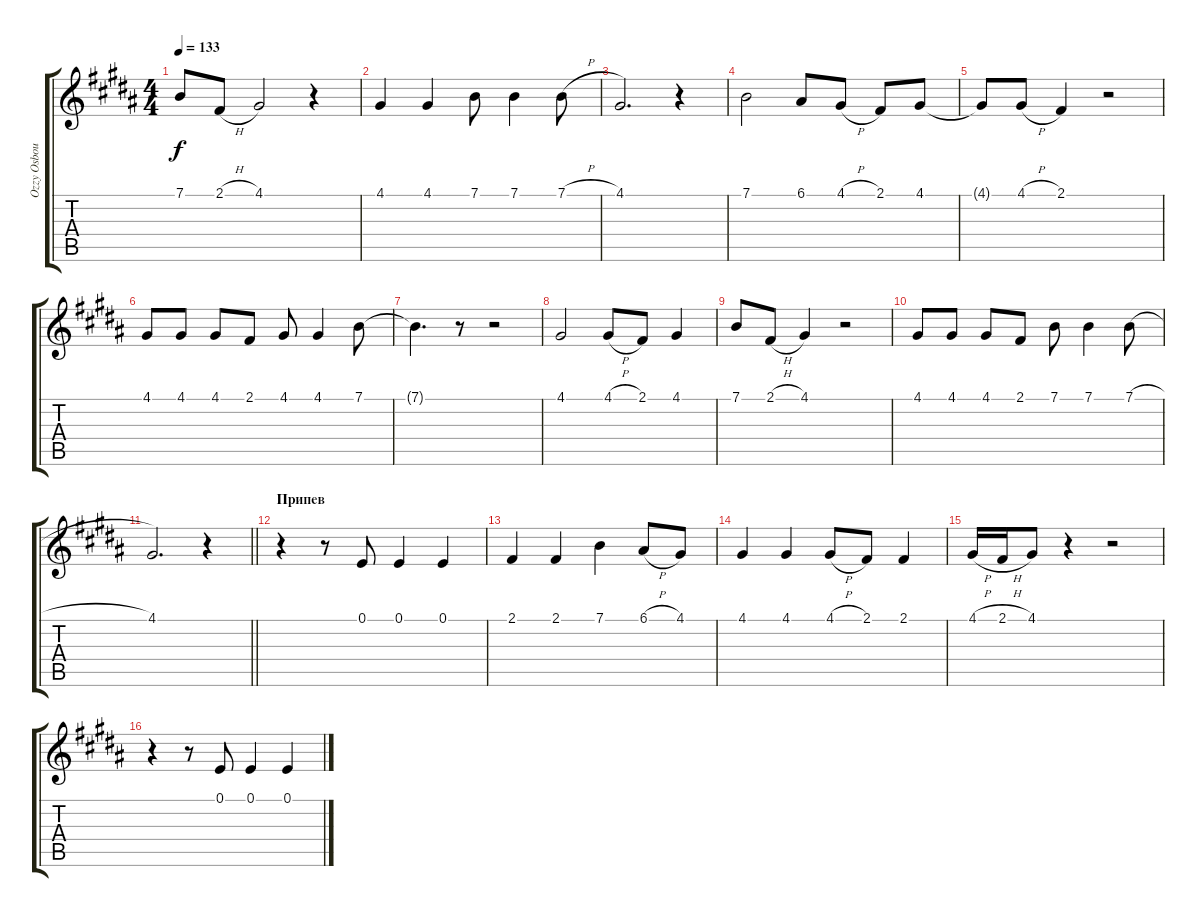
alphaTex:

\track ("Ozzy Osbourne" "Ozzy Osbou") {instrument viola}
\staff {score tabs}
\tuning (E4 B3 G3 D3 A2 E2) {hide}
\ts (4 4)
\tempo 133
\clef g2
\ks b
7.1.8{dy f} 2.1{h}.8 4.1.2 r.4 |
4.1.4 4.1.4 7.1.8 7.1.4 7.1{h}.8 |
4.1.2{d} r.4 |
7.1.2 6.1.8 4.1{h}.8 2.1.8 4.1.8 |
4.1{t}.8 4.1{h}.8 2.1.4 r.2 |
4.1.8 4.1.8 4.1.8 2.1.8 4.1.8 4.1.4 7.1.8 |
7.1{t}.4{d} r.8 r.2 |
4.1.2 4.1{h}.8 2.1.8 4.1.4 |
7.1.8 2.1{h}.8 4.1.4 r.2 |
4.1.8 4.1.8 4.1.8 2.1.8 7.1.8 7.1.4 7.1{h}.8 |
\barLineRight lightlight
4.1.2{d} r.4 |
\section ("" "Припев")
r.4 r.8 0.1.8 0.1.4 0.1.4 |
2.1.4 2.1.4 7.1.4 6.1{h}.8 4.1.8 |
4.1.4 4.1.4 4.1{h}.8 2.1.8 2.1.4 |
4.1{h}.16 2.1{h}.16 4.1.8 r.4 r.2 |
r.4 r.8 0.1.8 0.1.4 0.1.4
